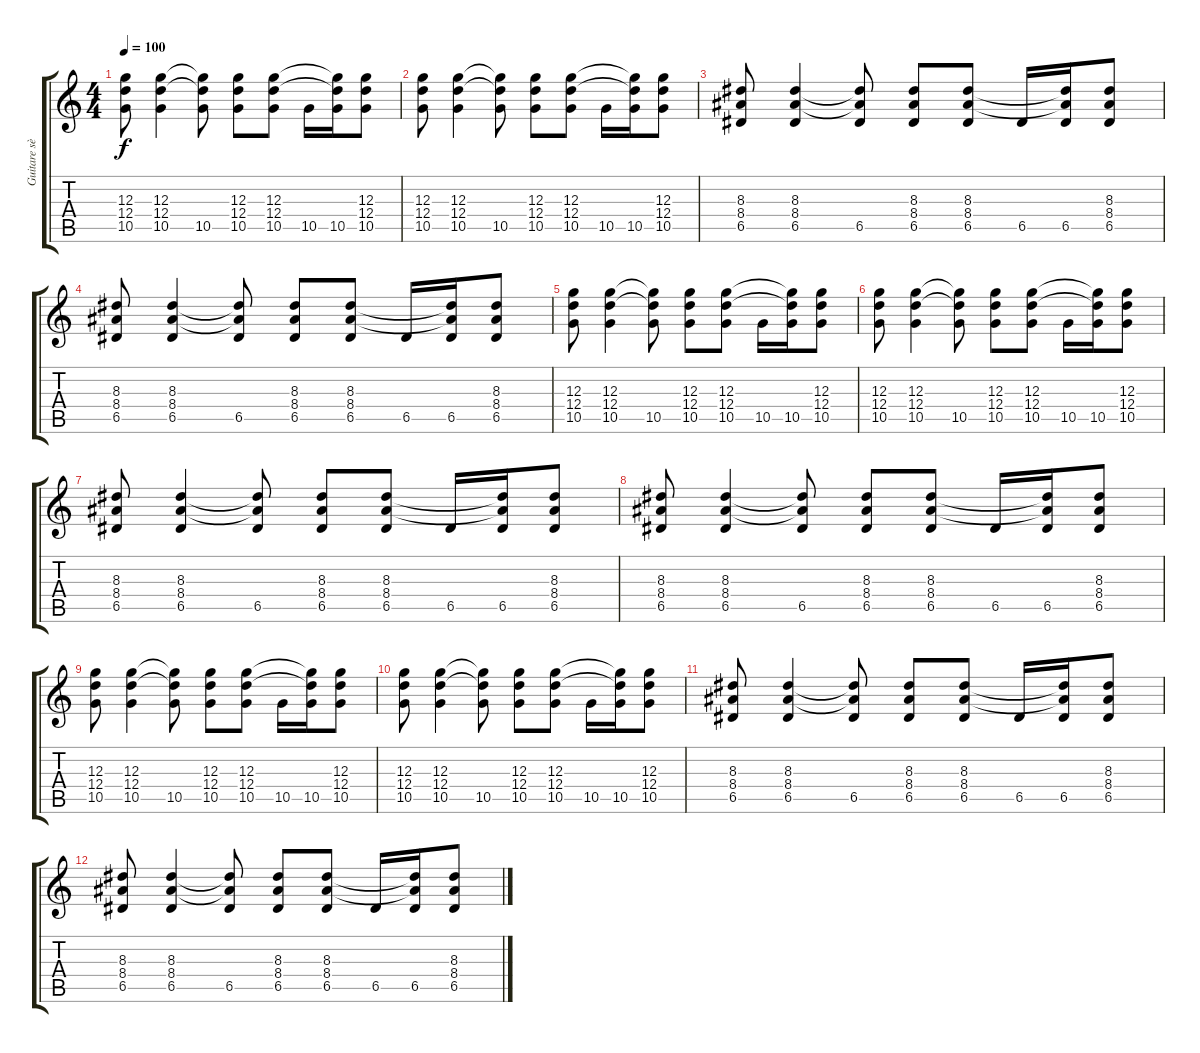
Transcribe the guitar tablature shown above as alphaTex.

\track ("Guitare sèche rythmique" "Guitare sè") {instrument acousticguitarnylon}
\staff {score tabs}
\tuning (E4 B3 G3 D3 A2 E2) {hide}
\ts (4 4)
\tempo 100
\clef g2
\ks c
(12.3 12.4 10.5).8{dy f} (12.3 12.4 10.5).4 (12.3{t} 12.4{t} 10.5).8 (12.3 12.4 10.5).8 (12.3 12.4 10.5).8 10.5.16 (12.3{t} 12.4{t} 10.5).16 (12.3 12.4 10.5).8 |
(12.3 12.4 10.5).8 (12.3 12.4 10.5).4 (12.3{t} 12.4{t} 10.5).8 (12.3 12.4 10.5).8 (12.3 12.4 10.5).8 10.5.16 (12.3{t} 12.4{t} 10.5).16 (12.3 12.4 10.5).8 |
(8.3 8.4 6.5).8 (8.3 8.4 6.5).4 (8.3{t} 8.4{t} 6.5).8 (8.3 8.4 6.5).8 (8.3 8.4 6.5).8 6.5.16 (8.3{t} 8.4{t} 6.5).16 (8.3 8.4 6.5).8 |
(8.3 8.4 6.5).8 (8.3 8.4 6.5).4 (8.3{t} 8.4{t} 6.5).8 (8.3 8.4 6.5).8 (8.3 8.4 6.5).8 6.5.16 (8.3{t} 8.4{t} 6.5).16 (8.3 8.4 6.5).8 |
(12.3 12.4 10.5).8 (12.3 12.4 10.5).4 (12.3{t} 12.4{t} 10.5).8 (12.3 12.4 10.5).8 (12.3 12.4 10.5).8 10.5.16 (12.3{t} 12.4{t} 10.5).16 (12.3 12.4 10.5).8 |
(12.3 12.4 10.5).8 (12.3 12.4 10.5).4 (12.3{t} 12.4{t} 10.5).8 (12.3 12.4 10.5).8 (12.3 12.4 10.5).8 10.5.16 (12.3{t} 12.4{t} 10.5).16 (12.3 12.4 10.5).8 |
(8.3 8.4 6.5).8 (8.3 8.4 6.5).4 (8.3{t} 8.4{t} 6.5).8 (8.3 8.4 6.5).8 (8.3 8.4 6.5).8 6.5.16 (8.3{t} 8.4{t} 6.5).16 (8.3 8.4 6.5).8 |
(8.3 8.4 6.5).8 (8.3 8.4 6.5).4 (8.3{t} 8.4{t} 6.5).8 (8.3 8.4 6.5).8 (8.3 8.4 6.5).8 6.5.16 (8.3{t} 8.4{t} 6.5).16 (8.3 8.4 6.5).8 |
(12.3 12.4 10.5).8 (12.3 12.4 10.5).4 (12.3{t} 12.4{t} 10.5).8 (12.3 12.4 10.5).8 (12.3 12.4 10.5).8 10.5.16 (12.3{t} 12.4{t} 10.5).16 (12.3 12.4 10.5).8 |
(12.3 12.4 10.5).8 (12.3 12.4 10.5).4 (12.3{t} 12.4{t} 10.5).8 (12.3 12.4 10.5).8 (12.3 12.4 10.5).8 10.5.16 (12.3{t} 12.4{t} 10.5).16 (12.3 12.4 10.5).8 |
(8.3 8.4 6.5).8 (8.3 8.4 6.5).4 (8.3{t} 8.4{t} 6.5).8 (8.3 8.4 6.5).8 (8.3 8.4 6.5).8 6.5.16 (8.3{t} 8.4{t} 6.5).16 (8.3 8.4 6.5).8 |
(8.3 8.4 6.5).8 (8.3 8.4 6.5).4 (8.3{t} 8.4{t} 6.5).8 (8.3 8.4 6.5).8 (8.3 8.4 6.5).8 6.5.16 (8.3{t} 8.4{t} 6.5).16 (8.3 8.4 6.5).8
